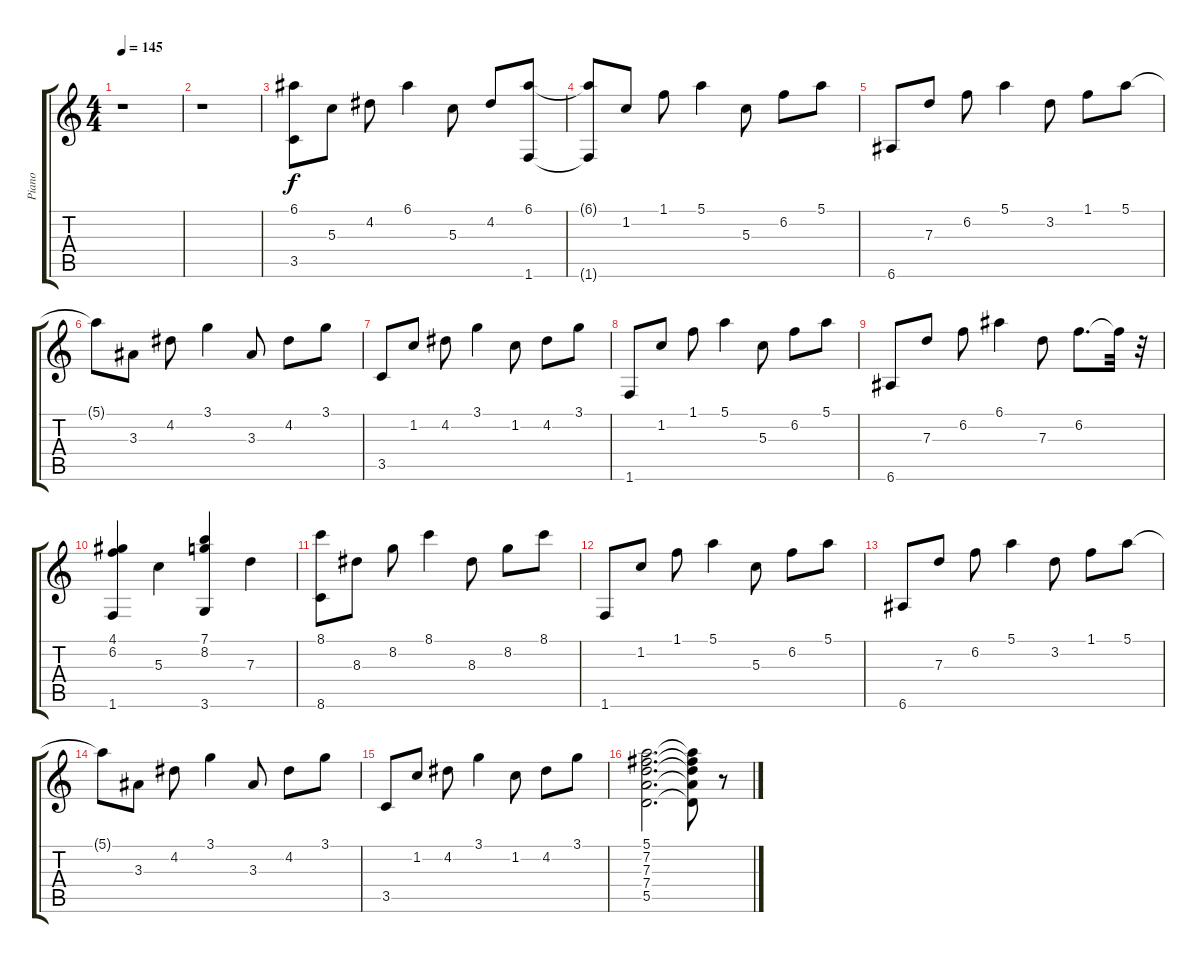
\track ("Piano" "Piano") {instrument acousticguitarsteel}
\staff {score tabs}
\tuning (E4 B3 G3 D3 A2 E2) {hide}
\ts (4 4)
\tempo 145
\clef g2
\ks c
r.1{dy f} |
r.1 |
(6.1 3.5).8 5.3.8 4.2.8 6.1.4 5.3.8 4.2.8 (6.1 1.6).8 |
(6.1{t} 1.6{t}).8 1.2.8 1.1.8 5.1.4 5.3.8 6.2.8 5.1.8 |
6.6.8 7.3.8 6.2.8 5.1.4 3.2.8 1.1.8 5.1.8 |
5.1{t}.8 3.3.8 4.2.8 3.1.4 3.3.8 4.2.8 3.1.8 |
3.5.8 1.2.8 4.2.8 3.1.4 1.2.8 4.2.8 3.1.8 |
1.6.8 1.2.8 1.1.8 5.1.4 5.3.8 6.2.8 5.1.8 |
6.6.8 7.3.8 6.2.8 6.1.4 7.3.8 6.2.8{d} 6.2{t}.32 r.32 |
(4.1 6.2 1.6).4 5.3.4 (7.1 8.2 3.6).4 7.3.4 |
(8.1 8.6).8 8.3.8 8.2.8 8.1.4 8.3.8 8.2.8 8.1.8 |
1.6.8 1.2.8 1.1.8 5.1.4 5.3.8 6.2.8 5.1.8 |
6.6.8 7.3.8 6.2.8 5.1.4 3.2.8 1.1.8 5.1.8 |
5.1{t}.8 3.3.8 4.2.8 3.1.4 3.3.8 4.2.8 3.1.8 |
3.5.8 1.2.8 4.2.8 3.1.4 1.2.8 4.2.8 3.1.8 |
(5.1 7.2 7.3 7.4 5.5).2{d} (5.1{t} 7.2{t} 7.3{t} 7.4{t} 5.5{t}).8 r.8
